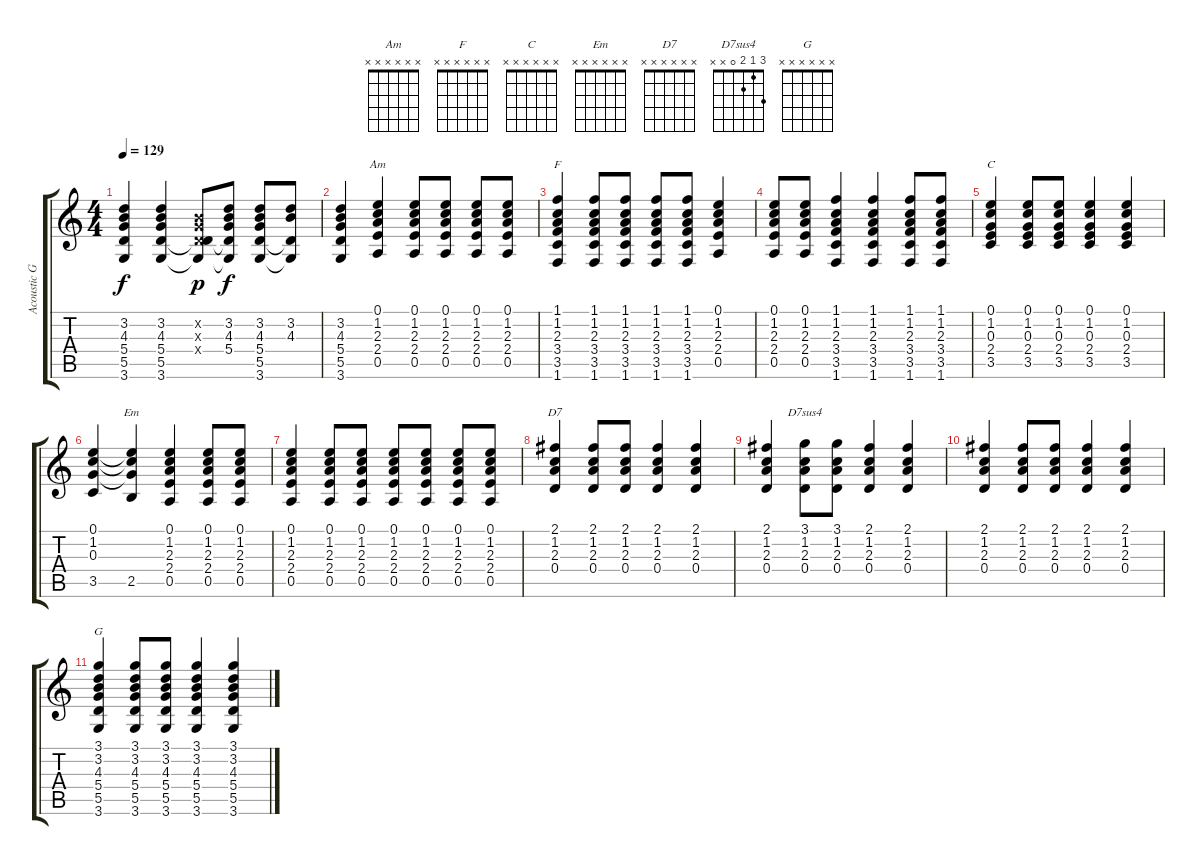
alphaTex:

\track ("Acoustic Guitar (Gilmour)" "Acoustic G") {instrument acousticguitarsteel}
\staff {score tabs}
\tuning (E4 B3 G3 D3 A2 E2) {hide}
\chord ("Am" x x x x x x)
\chord ("F" x x x x x x)
\chord ("C" x x x x x x)
\chord ("Em" x x x x x x)
\chord ("D7" x x x x x x)
\chord ("D7sus4" 3 1 2 0 x x)
\chord ("G" x x x x x x)
\ts (4 4)
\tempo 129
\clef g2
\ks c
(3.2 4.3 5.4 5.5 3.6).4{dy f} (3.2 4.3 5.4 5.5 3.6).4 (0.2{x} 0.3{x} 0.4{x} 5.5{t} 3.6{t}).8{dy p} (3.2 4.3 5.4 5.5{t} 3.6{t}).8{dy f} (3.2 4.3 5.4 5.5 3.6).8 (3.2 4.3 5.5{t} 3.6{t}).8 |
(3.2 4.3 5.4 5.5 3.6).4 (0.1 1.2 2.3 2.4 0.5).4{ch "Am"} (0.1 1.2 2.3 2.4 0.5).8 (0.1 1.2 2.3 2.4 0.5).8 (0.1 1.2 2.3 2.4 0.5).8 (0.1 1.2 2.3 2.4 0.5).8 |
(1.1 1.2 2.3 3.4 3.5 1.6).4{ch "F"} (1.1 1.2 2.3 3.4 3.5 1.6).8 (1.1 1.2 2.3 3.4 3.5 1.6).8 (1.1 1.2 2.3 3.4 3.5 1.6).8 (1.1 1.2 2.3 3.4 3.5 1.6).8 (0.1 1.2 2.3 2.4 0.5).4 |
(0.1 1.2 2.3 2.4 0.5).8 (0.1 1.2 2.3 2.4 0.5).8 (1.1 1.2 2.3 3.4 3.5 1.6).4 (1.1 1.2 2.3 3.4 3.5 1.6).4 (1.1 1.2 2.3 3.4 3.5 1.6).8 (1.1 1.2 2.3 3.4 3.5 1.6).8 |
(0.1 1.2 0.3 2.4 3.5).4{ch "C"} (0.1 1.2 0.3 2.4 3.5).8 (0.1 1.2 0.3 2.4 3.5).8 (0.1 1.2 0.3 2.4 3.5).4 (0.1 1.2 0.3 2.4 3.5).4 |
(0.1 1.2 0.3 3.5).4 (0.1{t} 1.2{t} 0.3{t} 2.5).4{ch "Em"} (0.1 1.2 2.3 2.4 0.5).4 (0.1 1.2 2.3 2.4 0.5).8 (0.1 1.2 2.3 2.4 0.5).8 |
(0.1 1.2 2.3 2.4 0.5).4 (0.1 1.2 2.3 2.4 0.5).8 (0.1 1.2 2.3 2.4 0.5).8 (0.1 1.2 2.3 2.4 0.5).8 (0.1 1.2 2.3 2.4 0.5).8 (0.1 1.2 2.3 2.4 0.5).8 (0.1 1.2 2.3 2.4 0.5).8 |
(2.1 1.2 2.3 0.4).4{ch "D7"} (2.1 1.2 2.3 0.4).8 (2.1 1.2 2.3 0.4).8 (2.1 1.2 2.3 0.4).4 (2.1 1.2 2.3 0.4).4 |
(2.1 1.2 2.3 0.4).4 (3.1 1.2 2.3 0.4).8{ch "D7sus4"} (3.1 1.2 2.3 0.4).8 (2.1 1.2 2.3 0.4).4 (2.1 1.2 2.3 0.4).4 |
(2.1 1.2 2.3 0.4).4 (2.1 1.2 2.3 0.4).8 (2.1 1.2 2.3 0.4).8 (2.1 1.2 2.3 0.4).4 (2.1 1.2 2.3 0.4).4 |
(3.1 3.2 4.3 5.4 5.5 3.6).4{ch "G"} (3.1 3.2 4.3 5.4 5.5 3.6).8 (3.1 3.2 4.3 5.4 5.5 3.6).8 (3.1 3.2 4.3 5.4 5.5 3.6).4 (3.1 3.2 4.3 5.4 5.5 3.6).4
